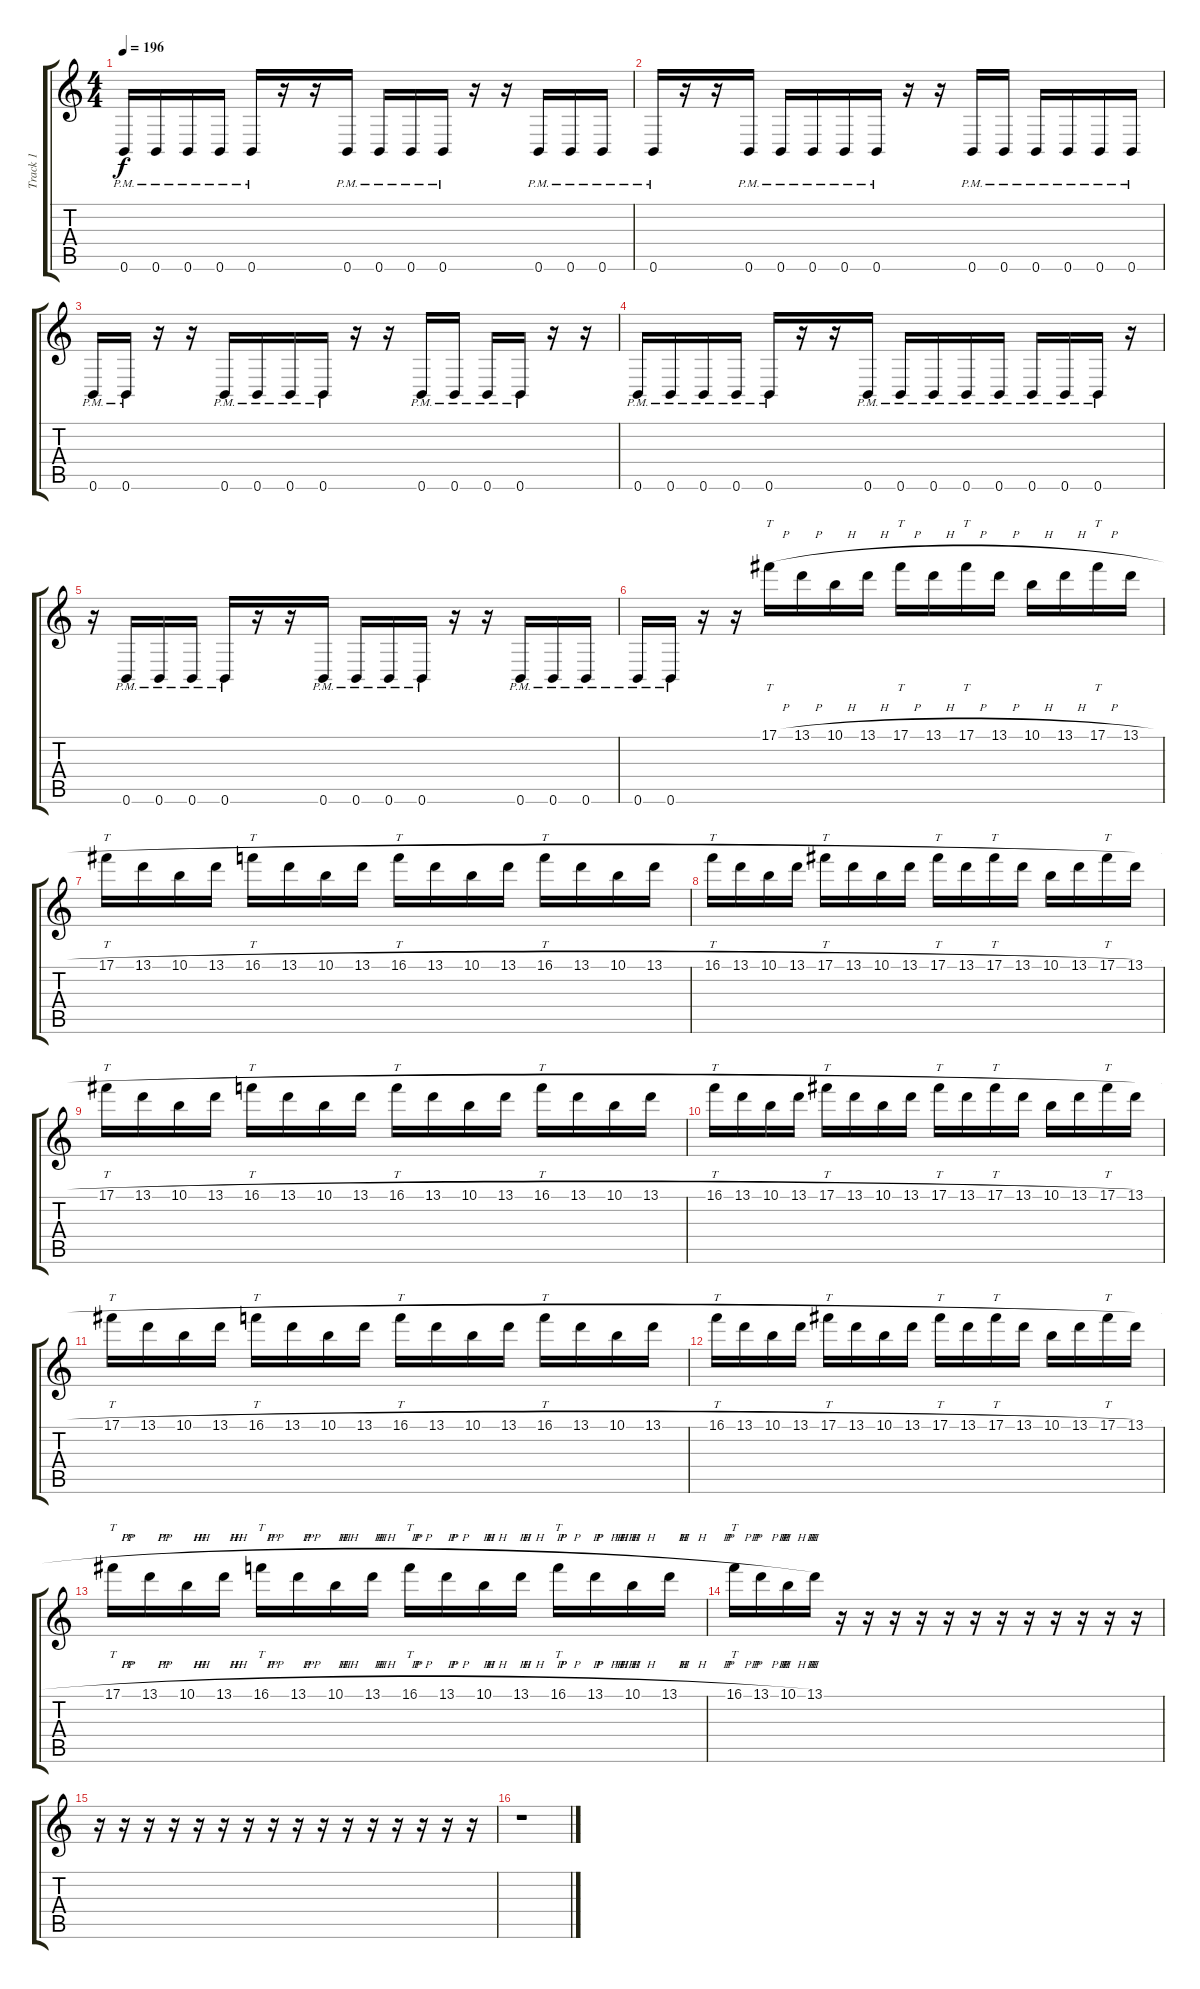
\track ("Track 1" "Track 1") {instrument distortionguitar}
\staff {score tabs}
\tuning (Db4 Ab3 E3 B2 Gb2 B1) {hide}
\ts (4 4)
\tempo 196
\clef g2
\ks c
0.6{pm}.16{dy f} 0.6{pm}.16 0.6{pm}.16 0.6{pm}.16 0.6{pm}.16 r.16 r.16 0.6{pm}.16 0.6{pm}.16 0.6{pm}.16 0.6{pm}.16 r.16 r.16 0.6{pm}.16 0.6{pm}.16 0.6{pm}.16 |
0.6{pm}.16 r.16 r.16 0.6{pm}.16 0.6{pm}.16 0.6{pm}.16 0.6{pm}.16 0.6{pm}.16 r.16 r.16 0.6{pm}.16 0.6{pm}.16 0.6{pm}.16 0.6{pm}.16 0.6{pm}.16 0.6{pm}.16 |
0.6{pm}.16 0.6{pm}.16 r.16 r.16 0.6{pm}.16 0.6{pm}.16 0.6{pm}.16 0.6{pm}.16 r.16 r.16 0.6{pm}.16 0.6{pm}.16 0.6{pm}.16 0.6{pm}.16 r.16 r.16 |
0.6{pm}.16 0.6{pm}.16 0.6{pm}.16 0.6{pm}.16 0.6{pm}.16 r.16 r.16 0.6{pm}.16 0.6{pm}.16 0.6{pm}.16 0.6{pm}.16 0.6{pm}.16 0.6{pm}.16 0.6{pm}.16 0.6{pm}.16 r.16 |
r.16 0.6{pm}.16 0.6{pm}.16 0.6{pm}.16 0.6{pm}.16 r.16 r.16 0.6{pm}.16 0.6{pm}.16 0.6{pm}.16 0.6{pm}.16 r.16 r.16 0.6{pm}.16 0.6{pm}.16 0.6{pm}.16 |
0.6{pm}.16 0.6{pm}.16 r.16 r.16 17.1{h}.16{tt} 13.1{h}.16 10.1{h}.16 13.1{h}.16 17.1{h}.16{tt} 13.1{h}.16 17.1{h}.16{tt} 13.1{h}.16 10.1{h}.16 13.1{h}.16 17.1{h}.16{tt} 13.1{h}.16 |
17.1{h}.16{tt} 13.1{h}.16 10.1{h}.16 13.1{h}.16 16.1{h}.16{tt} 13.1{h}.16 10.1{h}.16 13.1{h}.16 16.1{h}.16{tt} 13.1{h}.16 10.1{h}.16 13.1{h}.16 16.1{h}.16{tt} 13.1{h}.16 10.1{h}.16 13.1{h}.16 |
16.1{h}.16{tt} 13.1{h}.16 10.1{h}.16 13.1{h}.16 17.1{h}.16{tt} 13.1{h}.16 10.1{h}.16 13.1{h}.16 17.1{h}.16{tt} 13.1{h}.16 17.1{h}.16{tt} 13.1{h}.16 10.1{h}.16 13.1{h}.16 17.1{h}.16{tt} 13.1{h}.16 |
17.1{h}.16{tt} 13.1{h}.16 10.1{h}.16 13.1{h}.16 16.1{h}.16{tt} 13.1{h}.16 10.1{h}.16 13.1{h}.16 16.1{h}.16{tt} 13.1{h}.16 10.1{h}.16 13.1{h}.16 16.1{h}.16{tt} 13.1{h}.16 10.1{h}.16 13.1{h}.16 |
16.1{h}.16{tt} 13.1{h}.16 10.1{h}.16 13.1{h}.16 17.1{h}.16{tt} 13.1{h}.16 10.1{h}.16 13.1{h}.16 17.1{h}.16{tt} 13.1{h}.16 17.1{h}.16{tt} 13.1{h}.16 10.1{h}.16 13.1{h}.16 17.1{h}.16{tt} 13.1{h}.16 |
17.1{h}.16{tt} 13.1{h}.16 10.1{h}.16 13.1{h}.16 16.1{h}.16{tt} 13.1{h}.16 10.1{h}.16 13.1{h}.16 16.1{h}.16{tt} 13.1{h}.16 10.1{h}.16 13.1{h}.16 16.1{h}.16{tt} 13.1{h}.16 10.1{h}.16 13.1{h}.16 |
16.1{h}.16{tt} 13.1{h}.16 10.1{h}.16 13.1{h}.16 17.1{h}.16{tt} 13.1{h}.16 10.1{h}.16 13.1{h}.16 17.1{h}.16{tt} 13.1{h}.16 17.1{h}.16{tt} 13.1{h}.16 10.1{h}.16 13.1{h}.16 17.1{h}.16{tt} 13.1{h}.16 |
17.1{h}.16{tt} 13.1{h}.16 10.1{h}.16 13.1{h}.16 16.1{h}.16{tt} 13.1{h}.16 10.1{h}.16 13.1{h}.16 16.1{h}.16{tt} 13.1{h}.16 10.1{h}.16 13.1{h}.16 16.1{h}.16{tt} 13.1{h}.16 10.1{h}.16 13.1{h}.16 |
16.1{h}.16{tt} 13.1{h}.16 10.1{h}.16 13.1.16 r.16 r.16 r.16 r.16 r.16 r.16 r.16 r.16 r.16 r.16 r.16 r.16 |
r.16 r.16 r.16 r.16 r.16 r.16 r.16 r.16 r.16 r.16 r.16 r.16 r.16 r.16 r.16 r.16 |
r.1
